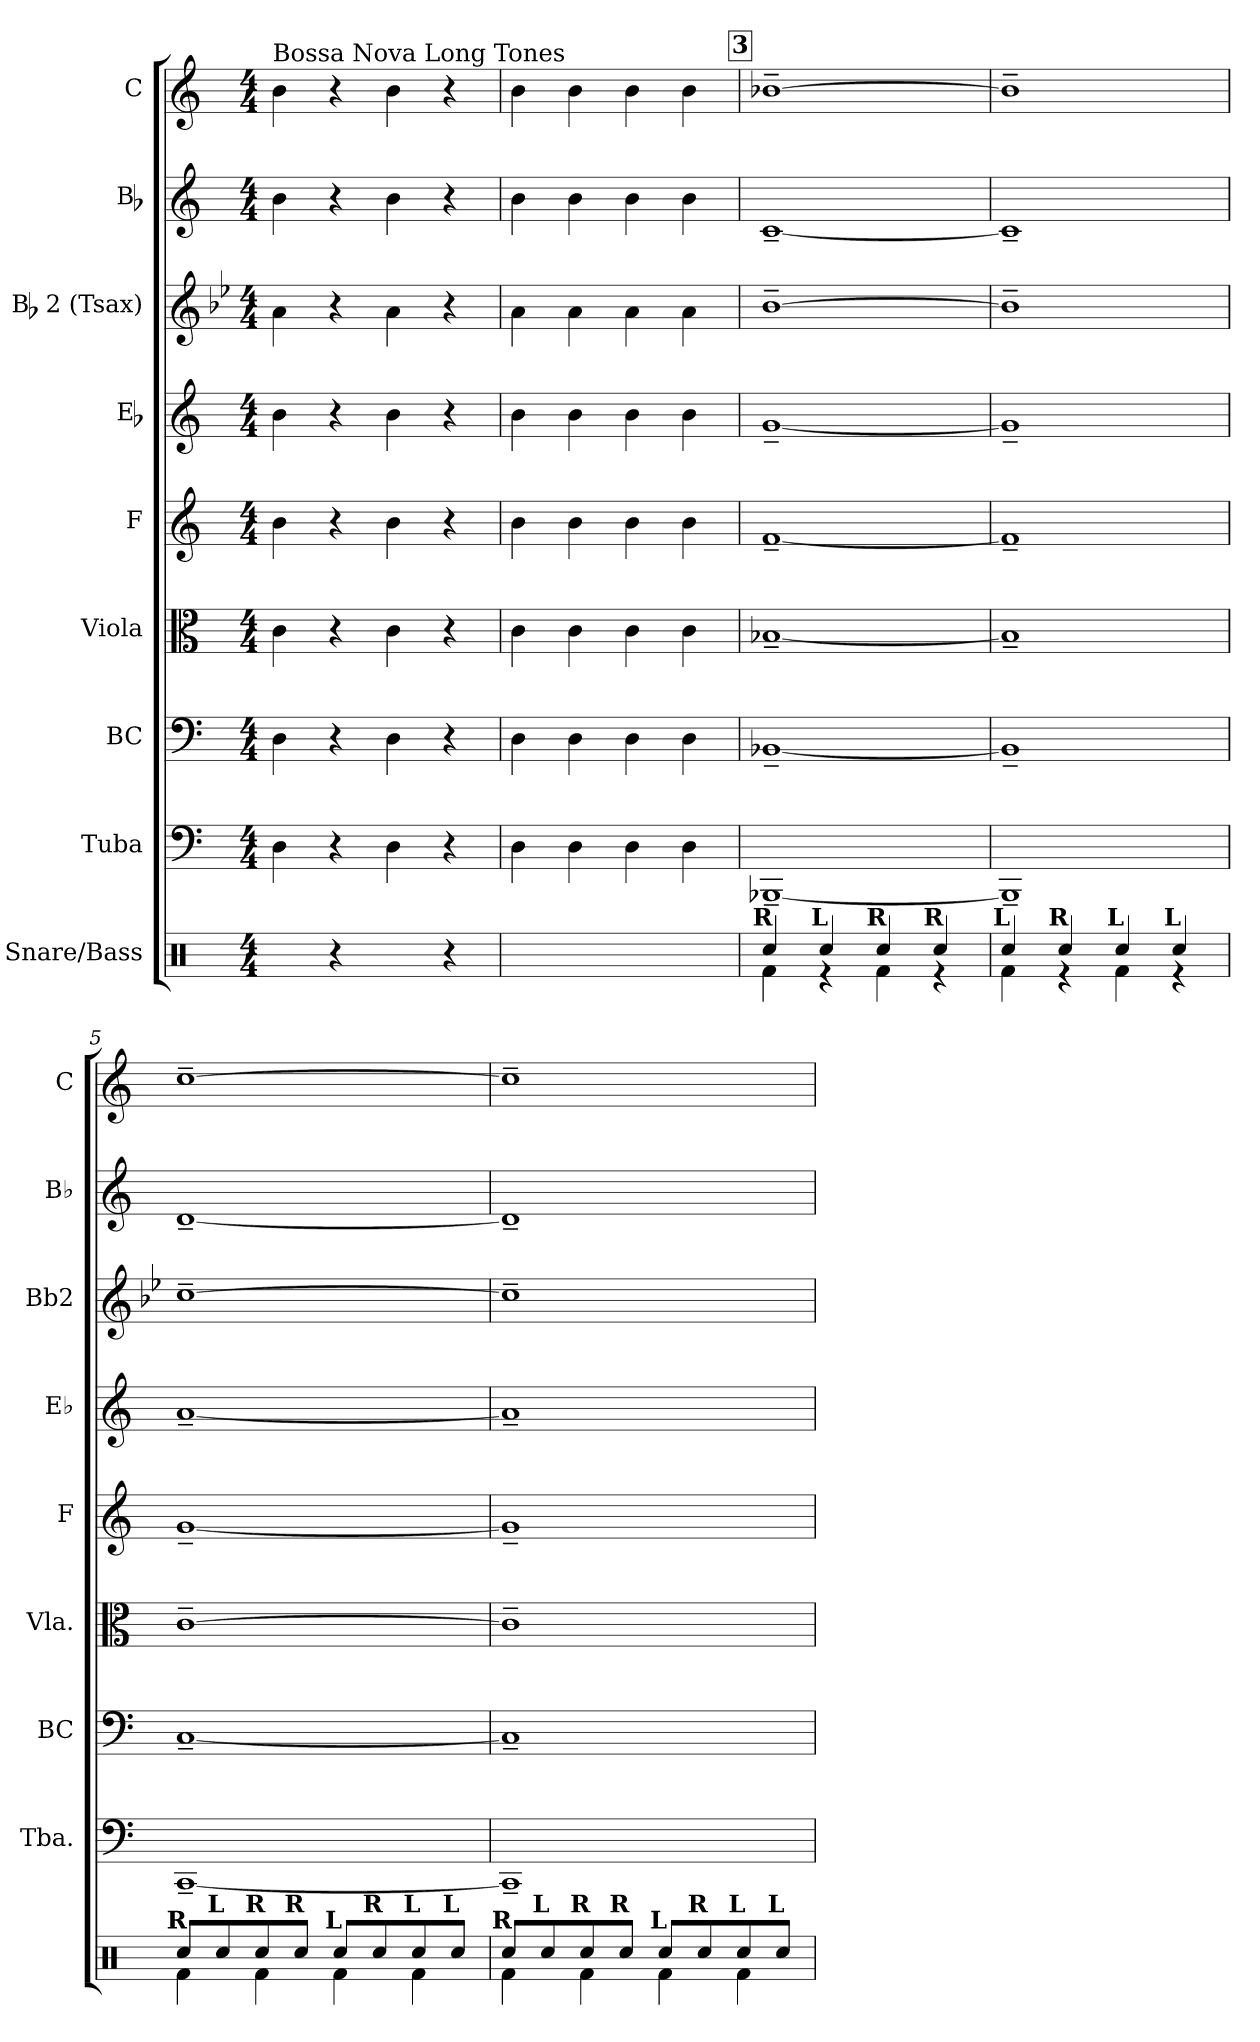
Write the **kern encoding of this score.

**kern	**kern	**kern	**kern	**kern	**kern	**kern	**kern	**kern
*part9	*part8	*part7	*part6	*part5	*part4	*part3	*part2	*part1
*staff9	*staff8	*staff7	*staff6	*staff5	*staff4	*staff3	*staff2	*staff1
*I"Snare/Bass	*I"Tuba	*I"BC	*I"Viola	*I"F	*I"Eb	*I"Bb 2 (Tsax)	*I"Bb	*I"C
*	*I'Tba.	*I'BC	*I'Vla.	*I'F	*I'Eb	*I'Bb2	*I'Bb	*I'C
!!LO:PB:g=z
*clefX	*clefF4	*clefF4	*clefC3	*clefG2	*clefG2	*clefG2	*clefG2	*clefG2
*	*	*	*	*ITrd4c7	*ITrd5c9	*ITrd8c14	*ITrd1c2	*
*k[]	*k[]	*k[]	*k[]	*k[b-]	*k[b-e-a-]	*k[b-e-]	*k[b-e-]	*k[]
*M4/4	*M4/4	*M4/4	*M4/4	*M4/4	*M4/4	*M4/4	*M4/4	*M4/4
*MM78	*MM78	*MM78	*MM78	*MM78	*MM78	*MM78	*MM78	*MM78
=1	=1	=1	=1	=1	=1	=1	=1	=1
!	!	!	!	!	!	!	!	!LO:TX:a:t=Bossa Nova Long Tones
4Ri\	4Di\	4Di\	4ci\	4ei\	4di\	4Ai\	4ai\	4bi\
4r	4r	4r	4r	4r	4r	4r	4r	4r
4Ri\	4Di\	4Di\	4ci\	4ei\	4di\	4Ai\	4ai\	4bi\
4r	4r	4r	4r	4r	4r	4r	4r	4r
=2	=2	=2	=2	=2	=2	=2	=2	=2
4Ri\	4Di\	4Di\	4ci\	4ei\	4di\	4Ai\	4ai\	4bi\
4Ri\	4Di\	4Di\	4ci\	4ei\	4di\	4Ai\	4ai\	4bi\
4Ri\	4Di\	4Di\	4ci\	4ei\	4di\	4Ai\	4ai\	4bi\
4Ri\	4Di\	4Di\	4ci\	4ei\	4di\	4Ai\	4ai\	4bi\
!!LO:REH:place=s1:color=#000000:enc=box:fs=12.2576:t=3
=3	=3	=3	=3	=3	=3	=3	=3	=3
*^	*	*	*	*	*	*	*	*
!LO:TX:a:B:cj:t=R	!	!	!	!	!	!	!	!	!
4Rcci/	4Rfi\	[<1BBB-X~i	[<1BB-X~i	[<1B-X~i	[<1B-~i	[<1B-~i	[>1B-~i	[<1B-~i	[>1b-X~i
!LO:TX:a:B:cj:t=L	!	!	!	!	!	!	!	!	!
4Rcci/	4r	.	.	.	.	.	.	.	.
!LO:TX:a:B:cj:t=R	!	!	!	!	!	!	!	!	!
4Rcci/	4Rfi\	.	.	.	.	.	.	.	.
!LO:TX:a:B:cj:t=R	!	!	!	!	!	!	!	!	!
4Rcci/	4r	.	.	.	.	.	.	.	.
=4	=4	=4	=4	=4	=4	=4	=4	=4	=4
!LO:TX:a:B:cj:t=L	!	!	!	!	!	!	!	!	!
4Rcci/	4Rfi\	1BBB-~i]	1BB-~i]	1B-~i]	1B-~i]	1B-~i]	1B-~i]	1B-~i]	1b-~i]
!LO:TX:a:B:cj:t=R	!	!	!	!	!	!	!	!	!
4Rcci/	4r	.	.	.	.	.	.	.	.
!LO:TX:a:B:cj:t=L	!	!	!	!	!	!	!	!	!
4Rcci/	4Rfi\	.	.	.	.	.	.	.	.
!LO:TX:a:B:cj:t=L	!	!	!	!	!	!	!	!	!
4Rcci/	4r	.	.	.	.	.	.	.	.
=5	=5	=5	=5	=5	=5	=5	=5	=5	=5
!LO:TX:a:B:cj:t=R	!	!	!	!	!	!	!	!	!
8Rcci/L	4Rfi\	[<1CC~i	[<1C~i	[>1c~i	[<1c~i	[<1c~i	[>1c~i	[<1c~i	[>1cc~i
!LO:TX:a:B:cj:t=L	!	!	!	!	!	!	!	!	!
8Rcci/	.	.	.	.	.	.	.	.	.
!LO:TX:a:B:cj:t=R	!	!	!	!	!	!	!	!	!
8Rcci/	4Rfi\	.	.	.	.	.	.	.	.
!LO:TX:a:B:cj:t=R	!	!	!	!	!	!	!	!	!
8Rcci/J	.	.	.	.	.	.	.	.	.
!LO:TX:a:B:cj:t=L	!	!	!	!	!	!	!	!	!
8Rcci/L	4Rfi\	.	.	.	.	.	.	.	.
!LO:TX:a:B:cj:t=R	!	!	!	!	!	!	!	!	!
8Rcci/	.	.	.	.	.	.	.	.	.
!LO:TX:a:B:cj:t=L	!	!	!	!	!	!	!	!	!
8Rcci/	4Rfi\	.	.	.	.	.	.	.	.
!LO:TX:a:B:cj:t=L	!	!	!	!	!	!	!	!	!
8Rcci/J	.	.	.	.	.	.	.	.	.
=6	=6	=6	=6	=6	=6	=6	=6	=6	=6
!LO:TX:a:B:cj:t=R	!	!	!	!	!	!	!	!	!
8Rcci/L	4Rfi\	1CC~i]	1C~i]	1c~i]	1c~i]	1c~i]	1c~i]	1c~i]	1cc~i]
!LO:TX:a:B:cj:t=L	!	!	!	!	!	!	!	!	!
8Rcci/	.	.	.	.	.	.	.	.	.
!LO:TX:a:B:cj:t=R	!	!	!	!	!	!	!	!	!
8Rcci/	4Rfi\	.	.	.	.	.	.	.	.
!LO:TX:a:B:cj:t=R	!	!	!	!	!	!	!	!	!
8Rcci/J	.	.	.	.	.	.	.	.	.
!LO:TX:a:B:cj:t=L	!	!	!	!	!	!	!	!	!
8Rcci/L	4Rfi\	.	.	.	.	.	.	.	.
!LO:TX:a:B:cj:t=R	!	!	!	!	!	!	!	!	!
8Rcci/	.	.	.	.	.	.	.	.	.
!LO:TX:a:B:cj:t=L	!	!	!	!	!	!	!	!	!
8Rcci/	4Rfi\	.	.	.	.	.	.	.	.
!LO:TX:a:B:cj:t=L	!	!	!	!	!	!	!	!	!
8Rcci/J	.	.	.	.	.	.	.	.	.
*v	*v	*	*	*	*	*	*	*	*
=	=	=	=	=	=	=	=	=
*-	*-	*-	*-	*-	*-	*-	*-	*-
